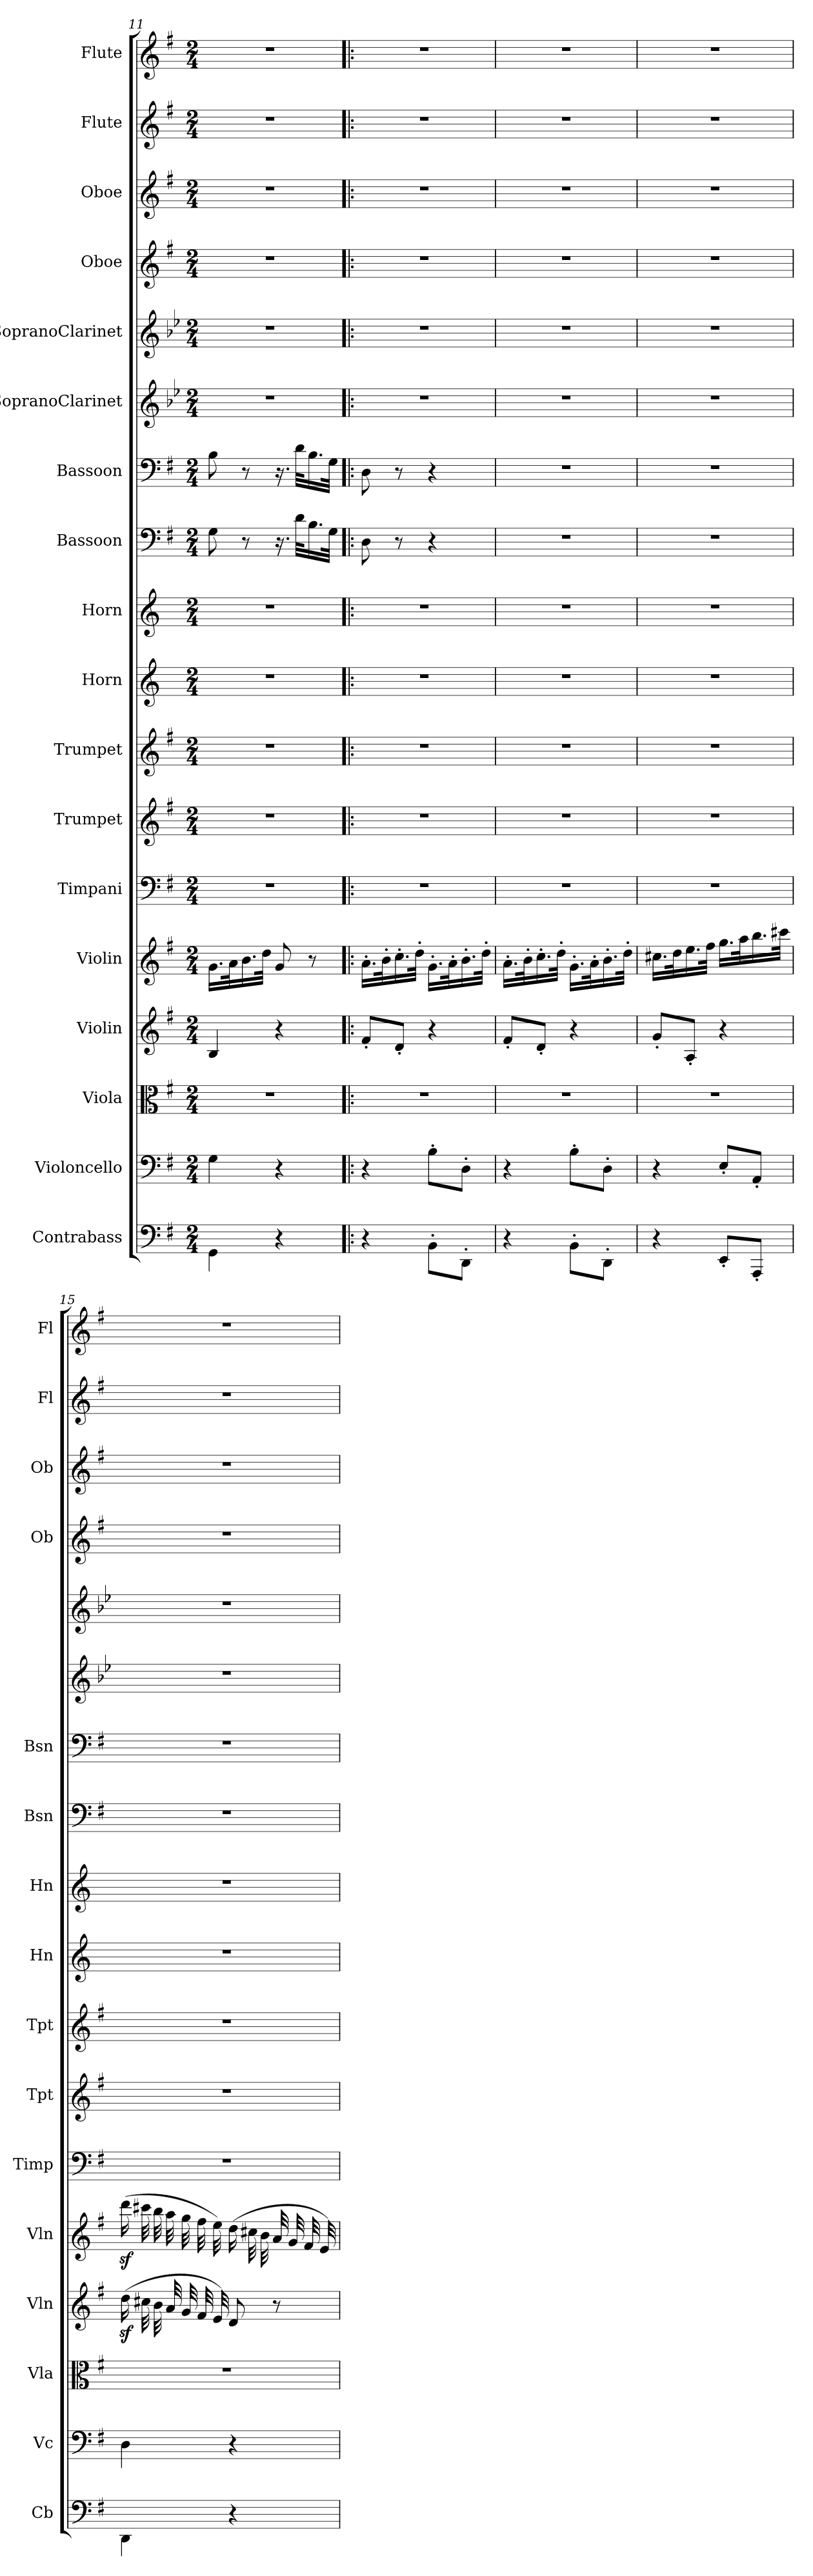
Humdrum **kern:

**kern	**kern	**kern	**kern	**kern	**kern	**kern	**kern	**kern	**kern	**kern	**kern	**kern	**kern	**kern	**kern	**kern	**kern
*part18	*part17	*part16	*part15	*part14	*part13	*part12	*part11	*part10	*part9	*part8	*part7	*part6	*part5	*part4	*part3	*part2	*part1
*staff18	*staff17	*staff16	*staff15	*staff14	*staff13	*staff12	*staff11	*staff10	*staff9	*staff8	*staff7	*staff6	*staff5	*staff4	*staff3	*staff2	*staff1
*I"Contrabass	*I"Violoncello	*I"Viola	*I"Violin	*I"Violin	*I"Timpani	*I"Trumpet	*I"Trumpet	*I"Horn	*I"Horn	*I"Bassoon	*I"Bassoon	*I"SopranoClarinet	*I"SopranoClarinet	*I"Oboe	*I"Oboe	*I"Flute	*I"Flute
*I'Cb	*I'Vc	*I'Vla	*I'Vln	*I'Vln	*I'Timp	*I'Tpt	*I'Tpt	*I'Hn	*I'Hn	*I'Bsn	*I'Bsn	*	*	*I'Ob	*I'Ob	*I'Fl	*I'Fl
*clefF4	*clefF4	*clefC3	*clefG2	*clefG2	*clefF4	*clefG2	*clefG2	*clefG2	*clefG2	*clefF4	*clefF4	*clefG2	*clefG2	*clefG2	*clefG2	*clefG2	*clefG2
*k[f#]	*k[f#]	*k[f#]	*k[f#]	*k[f#]	*k[f#]	*k[f#]	*k[f#]	*k[]	*k[]	*k[f#]	*k[f#]	*k[b-e-]	*k[b-e-]	*k[f#]	*k[f#]	*k[f#]	*k[f#]
*M2/4	*M2/4	*M2/4	*M2/4	*M2/4	*M2/4	*M2/4	*M2/4	*M2/4	*M2/4	*M2/4	*M2/4	*M2/4	*M2/4	*M2/4	*M2/4	*M2/4	*M2/4
=11	=11	=11	=11	=11	=11	=11	=11	=11	=11	=11	=11	=11	=11	=11	=11	=11	=11
4GG"\	4G"\	2r	4B"/	16.g\LL	2r	2r	2r	2r	2r	8G\	8B\	2r	2r	2r	2r	2r	2r
.	.	.	.	32a\K	.	.	.	.	.	.	.	.	.	.	.	.	.
.	.	.	.	16.b\	.	.	.	.	.	8r	8r	.	.	.	.	.	.
.	.	.	.	32dd\JJk	.	.	.	.	.	.	.	.	.	.	.	.	.
4r	4r	.	4r	8g/	.	.	.	.	.	16.r	16.r	.	.	.	.	.	.
.	.	.	.	.	.	.	.	.	.	32d\KLL	32d\KLL	.	.	.	.	.	.
.	.	.	.	8r	.	.	.	.	.	16.B\	16.B\	.	.	.	.	.	.
.	.	.	.	.	.	.	.	.	.	32G\JJk	32G\JJk	.	.	.	.	.	.
=12!|:	=12!|:	=12!|:	=12!|:	=12!|:	=12!|:	=12!|:	=12!|:	=12!|:	=12!|:	=12!|:	=12!|:	=12!|:	=12!|:	=12!|:	=12!|:	=12!|:	=12!|:
4r	4r	2r	8f#'/L	16.a'\LL	2r	2r	2r	2r	2r	8D\	8D\	2r	2r	2r	2r	2r	2r
.	.	.	.	32b'\K	.	.	.	.	.	.	.	.	.	.	.	.	.
.	.	.	8d'/J	16.cc'\	.	.	.	.	.	8r	8r	.	.	.	.	.	.
.	.	.	.	32dd'\JJk	.	.	.	.	.	.	.	.	.	.	.	.	.
8BB'\L	8B'\L	.	4r	16.g'\LL	.	.	.	.	.	4r	4r	.	.	.	.	.	.
.	.	.	.	32a'\K	.	.	.	.	.	.	.	.	.	.	.	.	.
8DD'\J	8D'\J	.	.	16.b'\	.	.	.	.	.	.	.	.	.	.	.	.	.
.	.	.	.	32dd'\JJk	.	.	.	.	.	.	.	.	.	.	.	.	.
=13	=13	=13	=13	=13	=13	=13	=13	=13	=13	=13	=13	=13	=13	=13	=13	=13	=13
4r	4r	2r	8f#'/L	16.a'\LL	2r	2r	2r	2r	2r	2r	2r	2r	2r	2r	2r	2r	2r
.	.	.	.	32b'\K	.	.	.	.	.	.	.	.	.	.	.	.	.
.	.	.	8d'/J	16.cc'\	.	.	.	.	.	.	.	.	.	.	.	.	.
.	.	.	.	32dd'\JJk	.	.	.	.	.	.	.	.	.	.	.	.	.
8BB'\L	8B'\L	.	4r	16.g'\LL	.	.	.	.	.	.	.	.	.	.	.	.	.
.	.	.	.	32a'\K	.	.	.	.	.	.	.	.	.	.	.	.	.
8DD'\J	8D'\J	.	.	16.b'\	.	.	.	.	.	.	.	.	.	.	.	.	.
.	.	.	.	32dd'\JJk	.	.	.	.	.	.	.	.	.	.	.	.	.
=14	=14	=14	=14	=14	=14	=14	=14	=14	=14	=14	=14	=14	=14	=14	=14	=14	=14
4r	4r	2r	8g'/L	16.cc#X\LL	2r	2r	2r	2r	2r	2r	2r	2r	2r	2r	2r	2r	2r
.	.	.	.	32dd\K	.	.	.	.	.	.	.	.	.	.	.	.	.
.	.	.	8A'/J	16.ee\	.	.	.	.	.	.	.	.	.	.	.	.	.
.	.	.	.	32ff#\JJk	.	.	.	.	.	.	.	.	.	.	.	.	.
8EE'/L	8E'/L	.	4r	16.gg\LL	.	.	.	.	.	.	.	.	.	.	.	.	.
.	.	.	.	32aa\K	.	.	.	.	.	.	.	.	.	.	.	.	.
8AAA'/J	8AA'/J	.	.	16.bb\	.	.	.	.	.	.	.	.	.	.	.	.	.
.	.	.	.	32ccc#X\JJk	.	.	.	.	.	.	.	.	.	.	.	.	.
=15	=15	=15	=15	=15	=15	=15	=15	=15	=15	=15	=15	=15	=15	=15	=15	=15	=15
4DD\	4D\	2r	(16ddz\	(16dddz\	2r	2r	2r	2r	2r	2r	2r	2r	2r	2r	2r	2r	2r
.	.	.	32cc#X\	32ccc#X\	.	.	.	.	.	.	.	.	.	.	.	.	.
.	.	.	32b\	32bb\	.	.	.	.	.	.	.	.	.	.	.	.	.
.	.	.	32a/	32aa\	.	.	.	.	.	.	.	.	.	.	.	.	.
.	.	.	32g/	32gg\	.	.	.	.	.	.	.	.	.	.	.	.	.
.	.	.	32f#/	32ff#\	.	.	.	.	.	.	.	.	.	.	.	.	.
.	.	.	32e/)	32ee\)	.	.	.	.	.	.	.	.	.	.	.	.	.
4r	4r	.	8d/	(16dd\	.	.	.	.	.	.	.	.	.	.	.	.	.
.	.	.	.	32cc#X\	.	.	.	.	.	.	.	.	.	.	.	.	.
.	.	.	.	32b\	.	.	.	.	.	.	.	.	.	.	.	.	.
.	.	.	8r	32a/	.	.	.	.	.	.	.	.	.	.	.	.	.
.	.	.	.	32g/	.	.	.	.	.	.	.	.	.	.	.	.	.
.	.	.	.	32f#/	.	.	.	.	.	.	.	.	.	.	.	.	.
.	.	.	.	32e/)	.	.	.	.	.	.	.	.	.	.	.	.	.
=	=	=	=	=	=	=	=	=	=	=	=	=	=	=	=	=	=
*-	*-	*-	*-	*-	*-	*-	*-	*-	*-	*-	*-	*-	*-	*-	*-	*-	*-
